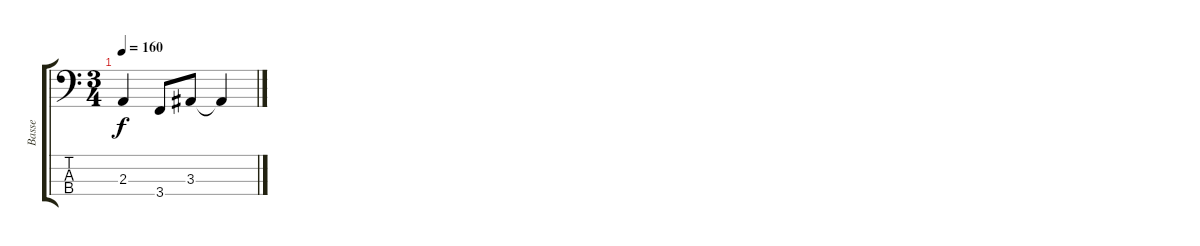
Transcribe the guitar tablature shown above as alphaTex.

\track ("Basse" "Basse") {instrument electricbasspick}
\staff {score tabs}
\tuning (F2 C2 G1 D1) {hide}
\ts (3 4)
\tempo 160
\clef f4
\ks c
2.3.4{dy f} 3.4.8 3.3.8 3.3{t}.4
